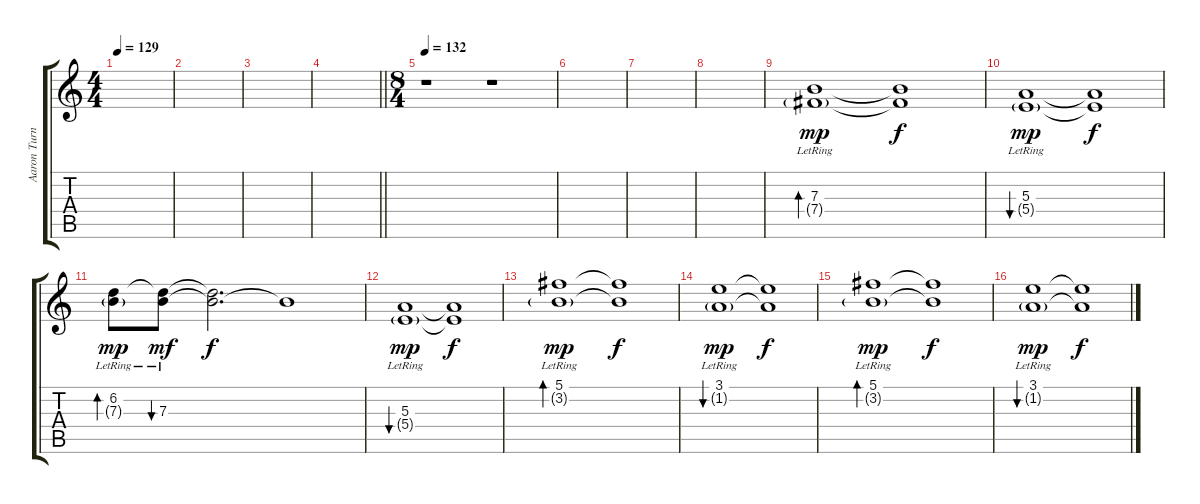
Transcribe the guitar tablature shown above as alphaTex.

\track ("Aaron Turner" "Aaron Turn") {instrument electricguitarclean}
\staff {score tabs}
\tuning (Db4 Ab3 E3 B2 Gb2 B1) {hide}
\ts (4 4)
\tempo 129
\clef g2
\ks c
|
|
|
\barLineRight lightlight
|
\ts (8 4)
\tempo 132
r.1 r.1 |
|
|
|
(7.3{lr} 7.4{g lr}).1{bd 60 dy mp} (7.3{t} 7.4{t}).1{dy f} |
(5.3{lr} 5.4{g lr}).1{bu 240 dy mp} (5.3{t} 5.4{t}).1{dy f} |
(6.2{lr} 7.3{g lr}).8{bd 240 dy mp} (6.2{t} 7.3{lr}).8{bu 240 dy mf} (6.2{t} 7.3{t}).2{d dy f} 7.3{t}.1 |
(5.3{lr} 5.4{g lr}).1{bu 240 dy mp} (5.3{t} 5.4{t}).1{dy f} |
(5.1{lr} 3.2{g lr}).1{bd 240 dy mp} (5.1{t} 3.2{t}).1{dy f} |
(3.1{lr} 1.2{g lr}).1{bu 240 dy mp} (3.1{t} 1.2{t}).1{dy f} |
(5.1{lr} 3.2{g lr}).1{bd 240 dy mp} (5.1{t} 3.2{t}).1{dy f} |
(3.1{lr} 1.2{g lr}).1{bu 240 dy mp} (3.1{t} 1.2{t}).1{dy f}
